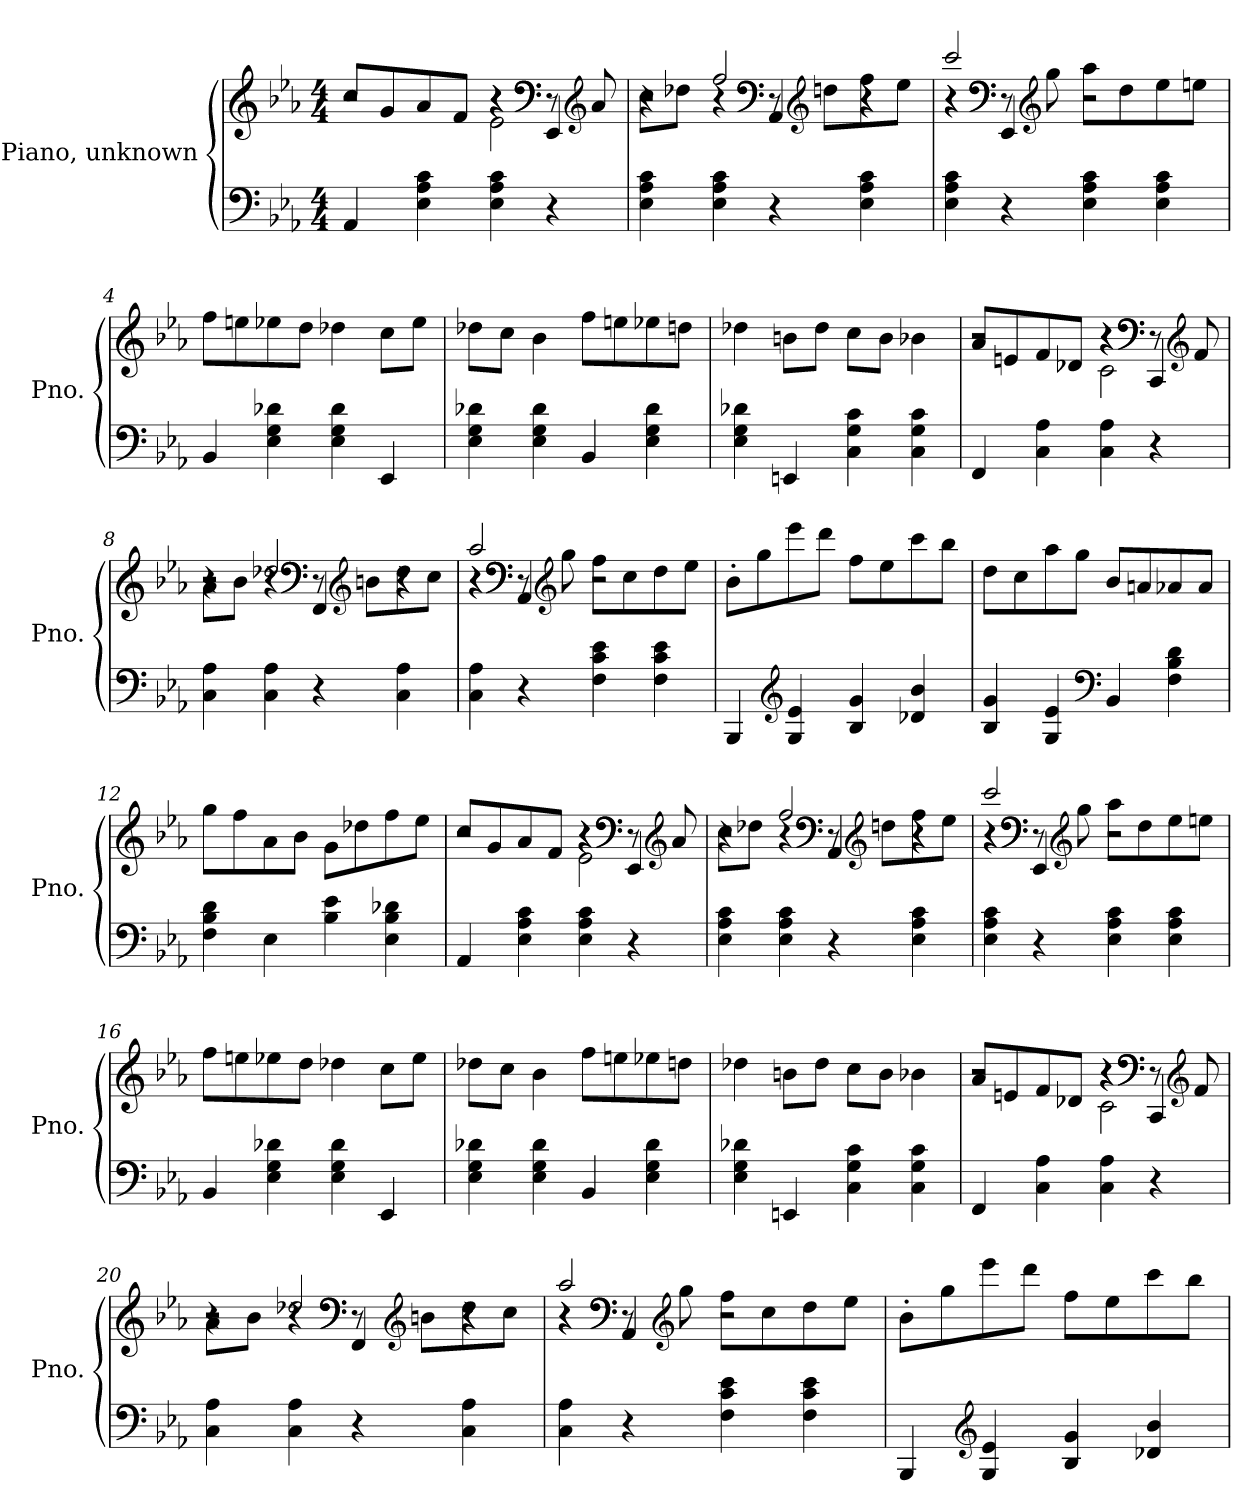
**kern	**kern
*part1	*part1
*staff2	*staff1
*I"Piano, unknown	*
*I'Pno.	*
*clefF4	*clefG2
*k[b-e-a-]	*k[b-e-a-]
*M4/4	*M4/4
*MM120	*MM120
=1	=1
*	*^
*	*	*^
4AA-/	8cc/L	2r	2r
.	8g/	.	.
4E-\ 4A-\ 4c\	8a-/	.	.
.	8f/J	.	.
4E-\ 4A-\ 4c\	4r	2e-\	4r
*	*clefF4	*	*
4r	8r	.	4EE-/
*	*clefG2	*	*
.	8a-/	.	.
=2	=2	=2	=2
4E-\ 4A-\ 4c\	4r	8cc\L	2r
.	.	8dd-X\J	.
4E-\ 4A-\ 4c\	2ff/	4r	.
*	*clefF4	*	*
4r	.	8r	4AA-/
*	*clefG2	*	*
.	.	8ddn\L	.
4E-\ 4A-\ 4c\	4r	8ff\	4r
.	.	8ee-\J	.
=3	=3	=3	=3
4E-\ 4A-\ 4c\	2ccc/	4r	4r
*	*clefF4	*	*
4r	.	8r	4EE-/
*	*clefG2	*	*
.	.	8gg\	.
4E-\ 4A-\ 4c\	2r	8aa-\L	2r
.	.	8dd\	.
4E-\ 4A-\ 4c\	.	8ee-\	.
.	.	8een\J	.
*	*v	*v	*v
!!LO:LB:g=z
=4	=4
4BB-/	8ff\L
.	8een\
4E-\ 4G\ 4d-X\	8ee-X\
.	8dd\J
4E-\ 4G\ 4d-\	4dd-X\
4EE-/	8cc\L
.	8ee-\J
=5	=5
4E-\ 4G\ 4d-X\	8dd-X\L
.	8cc\J
4E-\ 4G\ 4d-\	4b-\
4BB-/	8ff\L
.	8een\
4E-\ 4G\ 4d-\	8ee-X\
.	8ddn\J
=6	=6
4E-\ 4G\ 4d-X\	4dd-X\
4EEn/	8bn\L
.	8dd-\J
4C\ 4G\ 4c\	8cc\L
.	8b\J
4C\ 4G\ 4c\	4b-X\
=7	=7
*	*^
*	*	*^
4FF/	8a-/L	2r	2r
.	8en/	.	.
4C\ 4A-\	8f/	.	.
.	8d-X/J	.	.
4C\ 4A-\	4r	2c\	4r
*	*clefF4	*	*
4r	8r	.	4CC/
*	*clefG2	*	*
.	8f/	.	.
!!LO:LB:g=z	!!	!!
=8	=8	=8	=8
4C\ 4A-\	4r	8a-\L	2r
.	.	8b-\J	.
4C\ 4A-\	2dd-X/	4r	.
*	*clefF4	*	*
4r	.	8r	4FF/
*	*clefG2	*	*
.	.	8bn\L	.
4C\ 4A-\	4r	8dd-\	4r
.	.	8cc\J	.
=9	=9	=9	=9
4C\ 4A-\	2aa-/	4r	4r
*	*clefF4	*	*
4r	.	8r	4AA-/
*	*clefG2	*	*
.	.	8gg\	.
4F\ 4c\ 4e-\	2r	8ff\L	2r
.	.	8cc\	.
4F\ 4c\ 4e-\	.	8dd\	.
.	.	8ee-\J	.
*	*v	*v	*v
=10	=10
4BBB-/	8b-'\L
.	8gg\
*clefG2	*
4G/ 4e-/	8eee-\
.	8ddd\J
4B-/ 4g/	8ff\L
.	8ee-\
4d-X/ 4b-/	8ccc\
.	8bb-\J
!!LO:LB:g=z
=11	=11
4B-/ 4g/	8dd\L
.	8cc\
4G/ 4e-/	8aa-\
.	8gg\J
*clefF4	*
4BB-/	8b-/L
.	8an/
4F\ 4B-\ 4d\	8a-X/
.	8a-/J
=12	=12
4F\ 4B-\ 4d\	8gg\L
.	8ff\
4E-\	8a-\
.	8b-\J
4B-\ 4e-\	8g\L
.	8dd-X\
4E-\ 4B-\ 4d-X\	8ff\
.	8ee-\J
=13	=13
*	*^
*	*	*^
4AA-/	8cc/L	2r	2r
.	8g/	.	.
4E-\ 4A-\ 4c\	8a-/	.	.
.	8f/J	.	.
4E-\ 4A-\ 4c\	4r	2e-\	4r
*	*clefF4	*	*
4r	8r	.	4EE-/
*	*clefG2	*	*
.	8a-/	.	.
=14	=14	=14	=14
4E-\ 4A-\ 4c\	4r	8cc\L	2r
.	.	8dd-X\J	.
4E-\ 4A-\ 4c\	2ff/	4r	.
*	*clefF4	*	*
4r	.	8r	4AA-/
*	*clefG2	*	*
.	.	8ddn\L	.
4E-\ 4A-\ 4c\	4r	8ff\	4r
.	.	8ee-\J	.
!!LO:LB:g=z	!!	!!
=15	=15	=15	=15
4E-\ 4A-\ 4c\	2ccc/	4r	4r
*	*clefF4	*	*
4r	.	8r	4EE-/
*	*clefG2	*	*
.	.	8gg\	.
4E-\ 4A-\ 4c\	2r	8aa-\L	2r
.	.	8dd\	.
4E-\ 4A-\ 4c\	.	8ee-\	.
.	.	8een\J	.
*	*v	*v	*v
=16	=16
4BB-/	8ff\L
.	8een\
4E-\ 4G\ 4d-X\	8ee-X\
.	8dd\J
4E-\ 4G\ 4d-\	4dd-X\
4EE-/	8cc\L
.	8ee-\J
=17	=17
4E-\ 4G\ 4d-X\	8dd-X\L
.	8cc\J
4E-\ 4G\ 4d-\	4b-\
4BB-/	8ff\L
.	8een\
4E-\ 4G\ 4d-\	8ee-X\
.	8ddn\J
=18	=18
4E-\ 4G\ 4d-X\	4dd-X\
4EEn/	8bn\L
.	8dd-\J
4C\ 4G\ 4c\	8cc\L
.	8b\J
4C\ 4G\ 4c\	4b-X\
!!LO:LB:g=z
=19	=19
*	*^
*	*	*^
4FF/	8a-/L	2r	2r
.	8en/	.	.
4C\ 4A-\	8f/	.	.
.	8d-X/J	.	.
4C\ 4A-\	4r	2c\	4r
*	*clefF4	*	*
4r	8r	.	4CC/
*	*clefG2	*	*
.	8f/	.	.
=20	=20	=20	=20
4C\ 4A-\	4r	8a-\L	2r
.	.	8b-\J	.
4C\ 4A-\	2dd-X/	4r	.
*	*clefF4	*	*
4r	.	8r	4FF/
*	*clefG2	*	*
.	.	8bn\L	.
4C\ 4A-\	4r	8dd-\	4r
.	.	8cc\J	.
=21	=21	=21	=21
4C\ 4A-\	2aa-/	4r	4r
*	*clefF4	*	*
4r	.	8r	4AA-/
*	*clefG2	*	*
.	.	8gg\	.
4F\ 4c\ 4e-\	2r	8ff\L	2r
.	.	8cc\	.
4F\ 4c\ 4e-\	.	8dd\	.
.	.	8ee-\J	.
*	*v	*v	*v
!!LO:PB:g=z
=22	=22
4BBB-/	8b-'\L
.	8gg\
*clefG2	*
4G/ 4e-/	8eee-\
.	8ddd\J
4B-/ 4g/	8ff\L
.	8ee-\
4d-X/ 4b-/	8ccc\
.	8bb-\J
=	=
*-	*-
